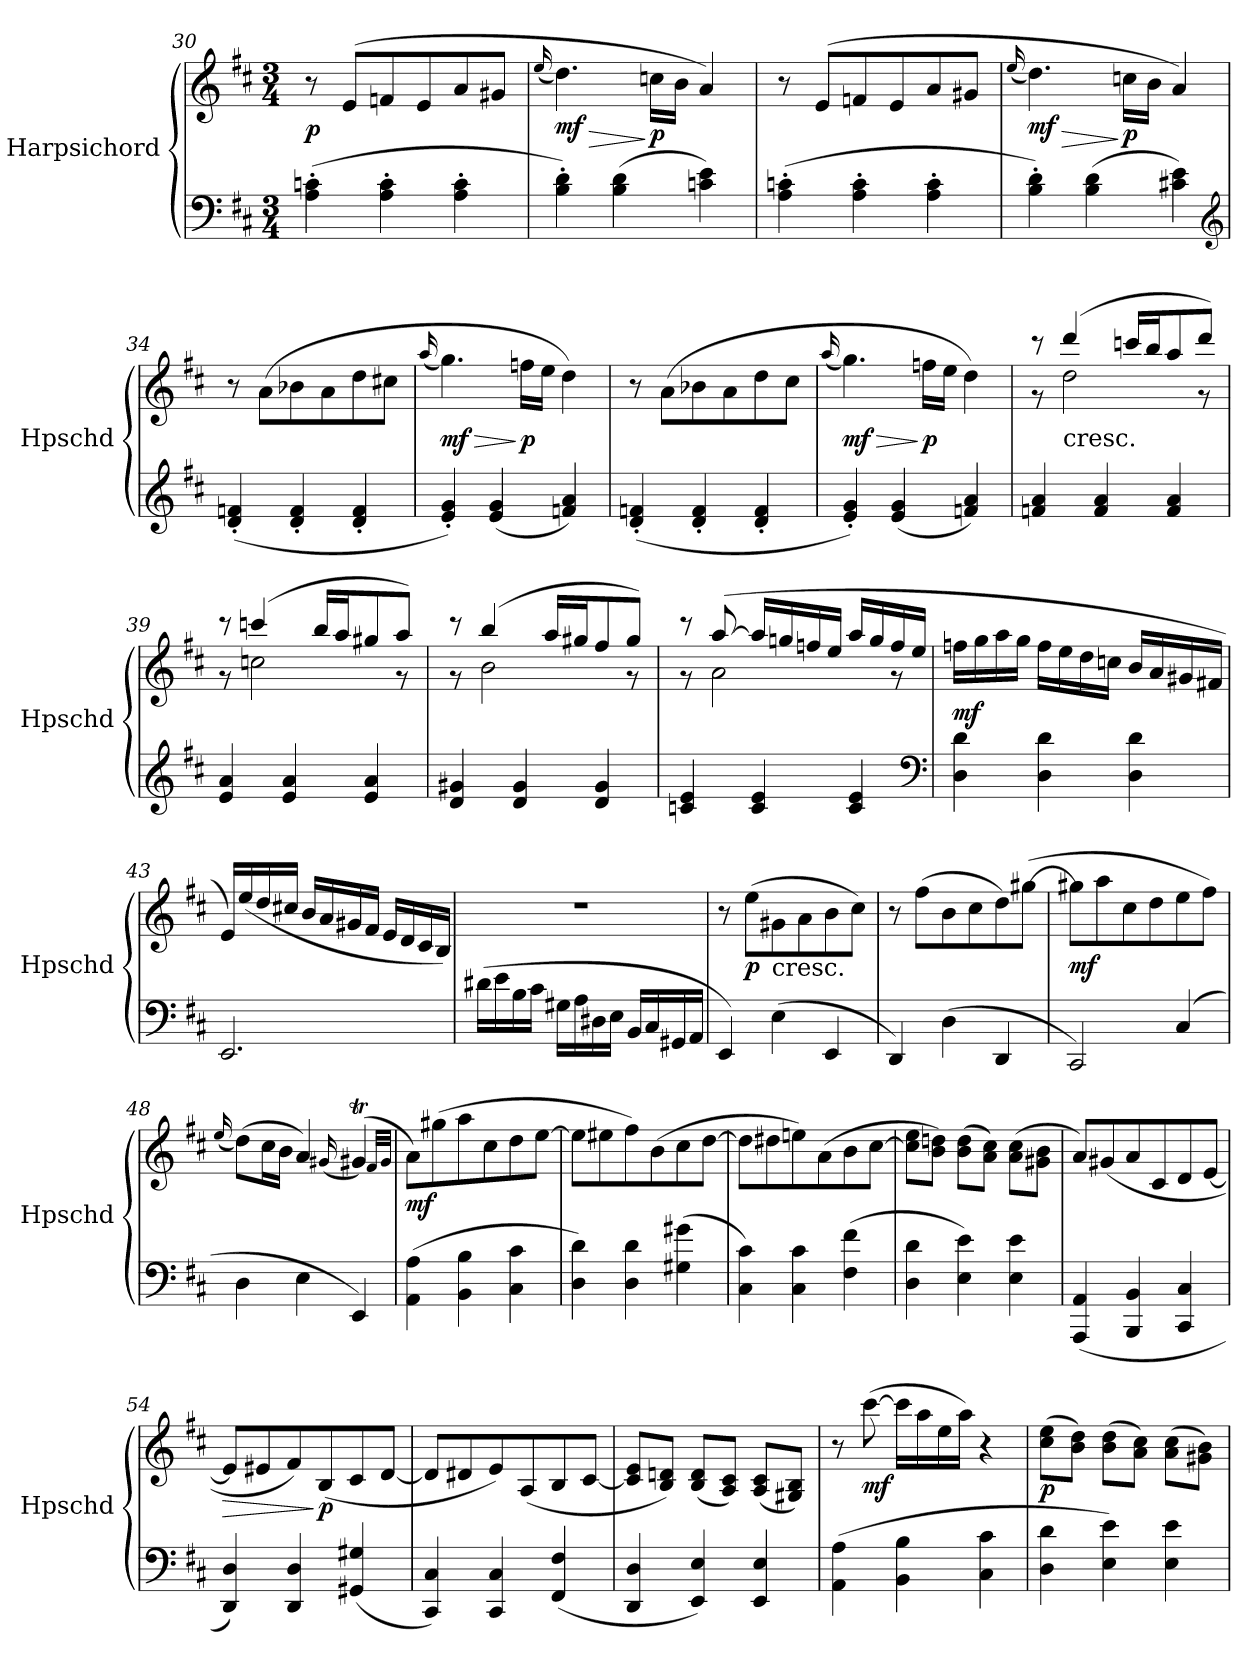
**kern	**kern	**dynam
*part1	*part1	*part1
*staff2	*staff1	*staff1/2
*I"Harpsichord	*	*
*I'Hpschd	*	*
!!LO:LB:g=z
*clefF4	*clefG2	*
*k[f#c#]	*k[f#c#]	*
*M3/4	*M3/4	*
=30	=30	=30
(4A' 4cn'	8r	p
.	(8eL	.
4A' 4c'	8fn	.
.	8e	.
4A' 4c'	8a	.
.	8g#XJ	.
=31	=31	=31
.	(16qqee	.
4B' 4d')	4.dd)	> mf
(4B 4d	.	.
.	16ccnLL	] p
.	16bJJ	.
4cn 4e)	4a)	.
=32	=32	=32
(4A' 4cn'	8r	.
.	(8eL	.
4A' 4c'	8fn	.
.	8e	.
4A' 4c'	8a	.
.	8g#XJ	.
=33	=33	=33
.	(16qqee	.
4B' 4d')	4.dd)	> mf
(4B 4d	.	.
.	16ccnLL	] p
.	16bJJ	.
4c#X 4e)	4a)	.
*clefG2	*	*
=34	=34	=34
(4d' 4fn'	8r	.
.	(8aL	.
4d' 4f'	8b-X	.
.	8a	.
4d' 4f'	8dd	.
.	8cc#XJ	.
=35	=35	=35
.	(16qqaa	.
4e' 4g')	4.gg)	> mf
(4e 4g	.	.
.	16ffnLL	] p
.	16eeJJ	.
4fn 4a)	4dd)	.
!!LO:LB:g=z
=36	=36	=36
(4d' 4fn'	8r	.
.	(8aL	.
4d' 4f'	8b-X	.
.	8a	.
4d' 4f'	8dd	.
.	8cc#J	.
=37	=37	=37
.	(16qqaa	.
4e' 4g')	4.gg)	> mf
(4e 4g	.	.
.	16ffnLL	] p
.	16eeJJ	.
4fn 4a)	4dd)	.
=38	=38	=38
*	*^	*
4fn 4a	8rccc	8r	.
!	!LO:TX:c:t=cresc.	!	!
.	(4ddd	2dd	.
4f 4a	.	.	.
.	16cccnLL	.	.
.	16bbJ	.	.
4f 4a	8aa	.	.
.	8dddJ)	8r	.
=39	=39	=39	=39
4e 4a	8rccc	8r	.
.	(4cccn	2ccn	.
4e 4a	.	.	.
.	16bbLL	.	.
.	16aaJ	.	.
4e 4a	8gg#X	.	.
.	8aaJ)	8r	.
=40	=40	=40	=40
4d 4g#X	8rccc	8r	.
.	(4bb	2b	.
4d 4g#	.	.	.
.	16aaLL	.	.
.	16gg#XJ	.	.
4d 4g#	8ff#	.	.
.	8gg#J)	8r	.
!!LO:LB:g=z	!!
=41	=41	=41	=41
4cn 4e	8rccc	8r	.
.	([8aa	2a	.
4c 4e	16aaLL]	.	.
.	16ggn	.	.
.	16ffn	.	.
.	16eeJJ	.	.
4c 4e	16aaLL	.	.
.	16gg	.	.
.	16ff	8rg	.
.	16eeJJ	.	.
*	*v	*v	*
*clefF4	*	*
=42	=42	=42
4D 4d	16ffnLL	mf
.	16gg	.
.	16aa	.
.	16ggJJ	.
4D 4d	16ffLL	.
.	16ee	.
.	16dd	.
.	16ccnJJ	.
4D 4d	16bLL	.
.	16a	.
.	16g#X	.
.	16f#XJJ	.
=43	=43	=43
2.EE	16eLL)	.
.	(16ee	.
.	16dd	.
.	16cc#XJJ	.
.	16bLL	.
.	16a	.
.	16g#X	.
.	16f#JJ	.
.	16eLL	.
.	16d	.
.	16c#	.
.	16BJJ)	.
=44	=44	=44
(16d#XLL	2.r	.
16e	.	.
16B	.	.
16c#JJ	.	.
16G#XLL	.	.
16A	.	.
16D#X	.	.
16EJJ	.	.
16BBLL	.	.
16C#	.	.
16GG#X	.	.
16AAJJ	.	.
!!LO:LB:g=z
=45	=45	=45
4EE)	8r	.
.	(8eeL	p
!	!LO:TX:c:t=cresc.	!
(4E	8g#X	.
.	8a	.
4EE	8b	.
.	8cc#J)	.
=46	=46	=46
4DD)	8r	.
.	(8ff#L	.
(4D	8b	.
.	8cc#	.
4DD	8dd)	.
.	([8gg#XJ	.
=47	=47	=47
2CC#)	8gg#XL]	mf
.	8aa	.
.	8cc#	.
.	8dd	.
(<4C#	8ee	.
.	8ff#J)	.
=48	=48	=48
.	(16qqee	.
4D	(8ddL)	.
.	16cc#L	.
.	16bJJ	.
4E	4a)	.
.	(16qqg#X	.
4EE)	(4g#Xt)	.
.	32qqf#LLL	.
.	32qqg#JJJ	.
=49	=49	=49
(4AA 4A	8aL)	mf
.	(8gg#X	.
4BB 4B	8aa	.
.	8cc#	.
4C# 4c#	8dd	.
.	[8eeJ	.
=50	=50	=50
4D 4d)	8eeL]	.
.	8ee#X	.
4D 4d	8ff#)	.
.	(8b	.
(<4G#X 4g#X	8cc#	.
.	[8ddJ	.
!!LO:LB:g=z
=51	=51	=51
4C# 4c#)	8ddL]	.
.	8dd#X	.
4C# 4c#	8een)	.
.	(8a	.
(<4F# 4f#	8b	.
.	[8cc#J	.
=52	=52	=52
4D 4d	8cc#] 8eeL	.
.	8b 8ddnJ)	.
4E 4e)	(8b 8ddL	.
.	8a 8cc#J)	.
4E 4e	(8a\ 8cc#\L	.
.	8g#X\ 8b\J	.
=53	=53	=53
(4AAA 4AA	8aL)	.
.	(>8g#X	.
4BBB 4BB	8a	.
.	8c#	.
4CC# 4C#	8d	.
.	[8eJ	.
=54	=54	=54
4DD 4D)	8eL]	>
.	8e#X	.
4DD 4D	8f#)	.
.	(>8B	] p
(4GG#X 4G#X	8c#	.
.	[8dJ	.
=55	=55	=55
4CC# 4C#)	8dL]	.
.	8d#X	.
4CC# 4C#	8e)	.
.	(>8A	.
(>4FF# 4F#	8B	.
.	[8c#J	.
=56	=56	=56
4DD 4D	8c#] 8eL	.
.	8B 8dnJ)	.
4EE 4E)	(8B 8dL	.
.	8A 8c#J)	.
4EE 4E	(8A 8c#L	.
.	8G#X 8BJ)	.
!!LO:LB:g=z
=57	=57	=57
(4AA 4A	8r	.
.	([8ccc#	mf
4BB 4B	16ccc#LL]	.
.	16aa	.
.	16ee	.
.	16aaJJ)	.
4C# 4c#	4r	.
=58	=58	=58
4D 4d	(8cc# 8eeL	p
.	8b 8ddJ)	.
4E 4e)	(8b 8ddL	.
.	8a 8cc#J)	.
4E 4e	(8a\ 8cc#\L	.
.	8g#X\ 8b\J)	.
=	=	=
*-	*-	*-
